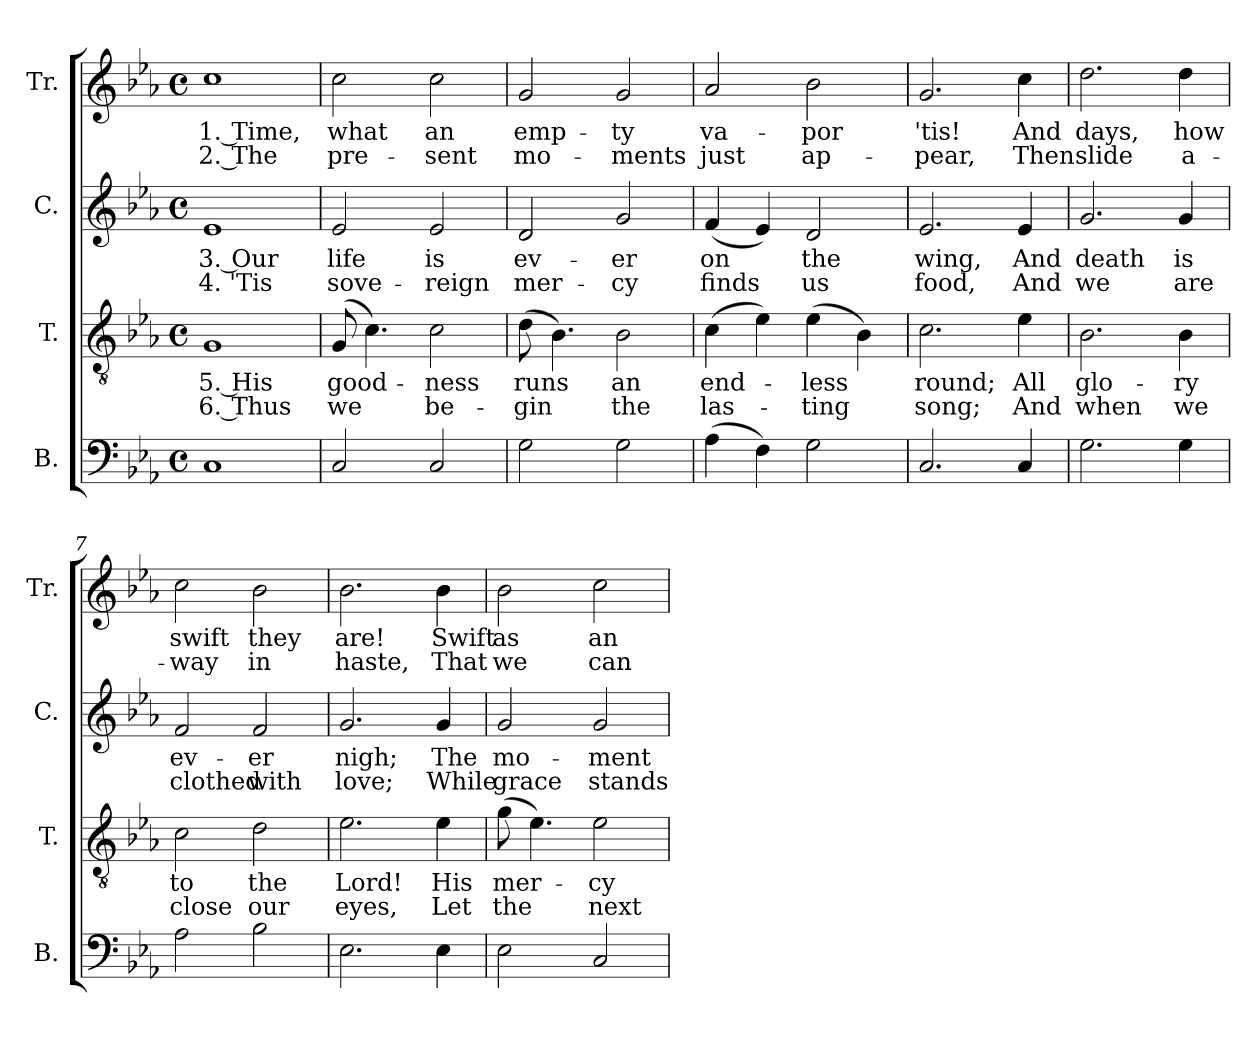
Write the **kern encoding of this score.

**kern	**kern	**text	**text	**kern	**text	**text	**kern	**text	**text
*part4	*part3	*part3	*part3	*part2	*part2	*part2	*part1	*part1	*part1
*staff4	*staff3	*staff3	*staff3	*staff2	*staff2	*staff2	*staff1	*staff1	*staff1
*I"B.	*I"T.	*	*	*I"C.	*	*	*I"Tr.	*	*
*I'B.	*I'T.	*	*	*I'C.	*	*	*I'Tr.	*	*
*clefF4	*clefGv2	*	*	*clefG2	*	*	*clefG2	*	*
*k[b-e-a-]	*k[b-e-a-]	*	*	*k[b-e-a-]	*	*	*k[b-e-a-]	*	*
*M4/4	*M4/4	*	*	*M4/4	*	*	*M4/4	*	*
*met(c)	*met(c)	*	*	*met(c)	*	*	*met(c)	*	*
*MM100	*MM100	*	*	*MM100	*	*	*MM100	*	*
=1	=1	=1	=1	=1	=1	=1	=1	=1	=1
1C	1G	5. His	6. Thus	1e-	3. Our	4. 'Tis	1cc	1. Time,	2. The
=2	=2	=2	=2	=2	=2	=2	=2	=2	=2
2C/	(8G/	good-	we	2e-/	life	sove-	2cc\	what	pre-
.	4.c\)	.	.	.	.	.	.	.	.
2C/	2c\	-ness	be-	2e-/	is	-reign	2cc\	an	-sent
=3	=3	=3	=3	=3	=3	=3	=3	=3	=3
2G\	(8d\	runs	-gin	2d/	ev-	mer-	2g/	emp-	mo-
.	4.B-\)	.	.	.	.	.	.	.	.
2G\	2B-\	an	the	2g/	-er	-cy	2g/	-ty	-ments
=4	=4	=4	=4	=4	=4	=4	=4	=4	=4
(4A-\	(4c\	end-	las-	(4f/	on	finds	2a-/	va-	just
4F\)	4e-\)	.	.	4e-/)	.	.	.	.	.
2G\	(4e-\	-less	-ting	2d/	the	us	2b-\	-por	ap-
.	4B-\)	.	.	.	.	.	.	.	.
=5	=5	=5	=5	=5	=5	=5	=5	=5	=5
2.C/	2.c\	round;	song;	2.e-/	wing,	food,	2.g/	'tis!	-pear,
4C/	4e-\	All	And	4e-/	And	And	4cc\	And	Then
=6	=6	=6	=6	=6	=6	=6	=6	=6	=6
2.G\	2.B-\	glo-	when	2.g/	death	we	2.dd\	days,	slide
4G\	4B-\	-ry	we	4g/	is	are	4dd\	how	a-
=7	=7	=7	=7	=7	=7	=7	=7	=7	=7
2A-\	2c\	to	close	2f/	ev-	clothed	2cc\	swift	-way
2B-\	2d\	the	our	2f/	-er	with	2b-\	they	in
=8	=8	=8	=8	=8	=8	=8	=8	=8	=8
2.E-\	2.e-\	Lord!	eyes,	2.g/	nigh;	love;	2.b-\	are!	haste,
4E-\	4e-\	His	Let	4g/	The	While	4b-\	Swift	That
=9	=9	=9	=9	=9	=9	=9	=9	=9	=9
2E-\	(8g\	mer-	the	2g/	mo-	grace	2b-\	as	we
.	4.e-\)	.	.	.	.	.	.	.	.
2C/	2e-\	-cy	next	2g/	-ment	stands	2cc\	an	can
=	=	=	=	=	=	=	=	=	=
*-	*-	*-	*-	*-	*-	*-	*-	*-	*-
